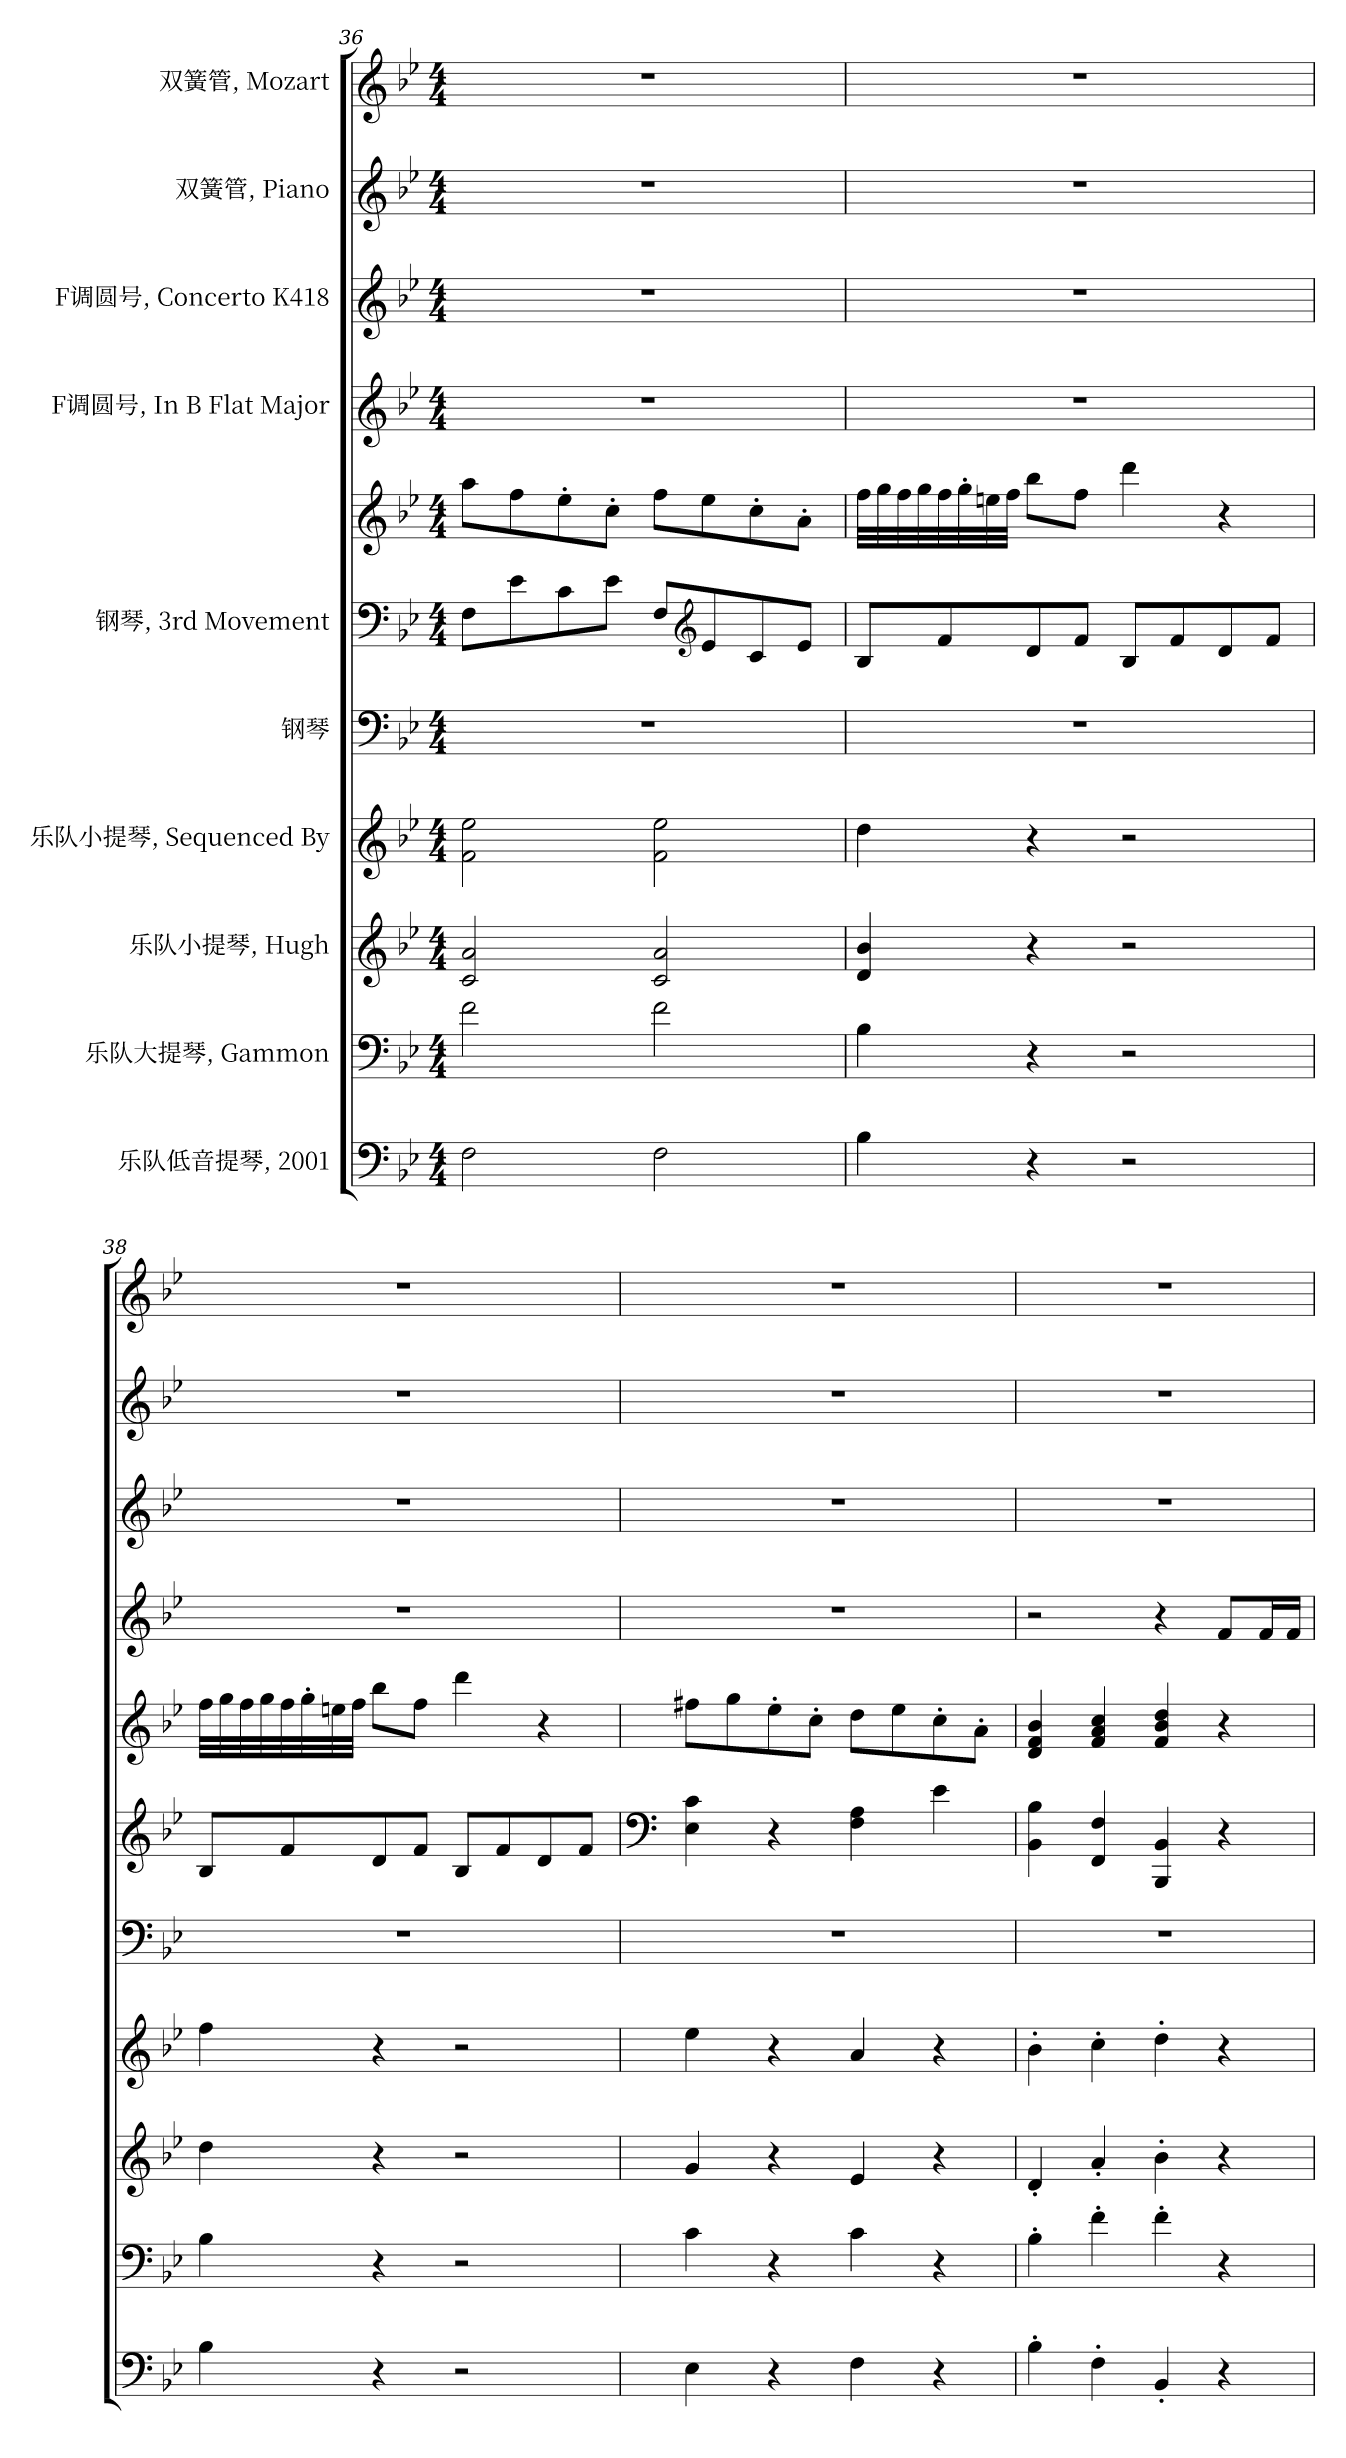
**kern	**kern	**kern	**kern	**kern	**kern	**kern	**kern	**kern	**kern	**kern
*part10	*part9	*part8	*part7	*part6	*part5	*part5	*part4	*part3	*part2	*part1
*staff11	*staff10	*staff9	*staff8	*staff7	*staff6	*staff5	*staff4	*staff3	*staff2	*staff1
*I"乐队低音提琴, 2001	*I"乐队大提琴, Gammon	*I"乐队小提琴,  Hugh	*I"乐队小提琴, Sequenced By	*I"钢琴	*I"钢琴, 3rd Movement	*	*I"F调圆号, In B Flat Major	*I"F调圆号, Concerto K418	*I"双簧管,  Piano	*I"双簧管,  Mozart
*clefF4	*clefF4	*clefG2	*clefG2	*clefF4	*clefF4	*clefG2	*clefG2	*clefG2	*clefG2	*clefG2
*ITrd7c12	*	*	*	*	*	*	*ITrd4c7	*ITrd4c7	*	*
*k[b-e-]	*k[b-e-]	*k[b-e-]	*k[b-e-]	*k[b-e-]	*k[b-e-]	*k[b-e-]	*k[b-e-a-]	*k[b-e-a-]	*k[b-e-]	*k[b-e-]
*M4/4	*M4/4	*M4/4	*M4/4	*M4/4	*M4/4	*M4/4	*M4/4	*M4/4	*M4/4	*M4/4
=36	=36	=36	=36	=36	=36	=36	=36	=36	=36	=36
2FF\	2f\	2c/ 2a/	2f\ 2ee-\	1r	8F\L	8aa\L	1r	1r	1r	1r
.	.	.	.	.	8e-\	8ff\	.	.	.	.
.	.	.	.	.	8c\	8ee-'\	.	.	.	.
.	.	.	.	.	8e-\J	8cc'\J	.	.	.	.
2FF\	2f\	2c/ 2a/	2f\ 2ee-\	.	8F/L	8ff\L	.	.	.	.
*	*	*	*	*	*clefG2	*	*	*	*	*
.	.	.	.	.	8e-/	8ee-\	.	.	.	.
.	.	.	.	.	8c/	8cc'\	.	.	.	.
.	.	.	.	.	8e-/J	8a'\J	.	.	.	.
!!LO:PB:g=z
=37	=37	=37	=37	=37	=37	=37	=37	=37	=37	=37
4BB-\	4B-\	4d/ 4b-/	4dd\	1r	8B-/L	32ff\LLL	1r	1r	1r	1r
.	.	.	.	.	.	32gg\	.	.	.	.
.	.	.	.	.	.	32ff\	.	.	.	.
.	.	.	.	.	.	32gg\	.	.	.	.
.	.	.	.	.	8f/	32ff\	.	.	.	.
.	.	.	.	.	.	32gg'\	.	.	.	.
.	.	.	.	.	.	32een\	.	.	.	.
.	.	.	.	.	.	32ff\JJJ	.	.	.	.
4r	4r	4r	4r	.	8d/	8bb-\L	.	.	.	.
.	.	.	.	.	8f/J	8ff\J	.	.	.	.
2r	2r	2r	2r	.	8B-/L	4ddd\	.	.	.	.
.	.	.	.	.	8f/	.	.	.	.	.
.	.	.	.	.	8d/	4r	.	.	.	.
.	.	.	.	.	8f/J	.	.	.	.	.
=38	=38	=38	=38	=38	=38	=38	=38	=38	=38	=38
4BB-\	4B-\	4dd\	4ff\	1r	8B-/L	32ff\LLL	1r	1r	1r	1r
.	.	.	.	.	.	32gg\	.	.	.	.
.	.	.	.	.	.	32ff\	.	.	.	.
.	.	.	.	.	.	32gg\	.	.	.	.
.	.	.	.	.	8f/	32ff\	.	.	.	.
.	.	.	.	.	.	32gg'\	.	.	.	.
.	.	.	.	.	.	32een\	.	.	.	.
.	.	.	.	.	.	32ff\JJJ	.	.	.	.
4r	4r	4r	4r	.	8d/	8bb-\L	.	.	.	.
.	.	.	.	.	8f/J	8ff\J	.	.	.	.
2r	2r	2r	2r	.	8B-/L	4ddd\	.	.	.	.
.	.	.	.	.	8f/	.	.	.	.	.
.	.	.	.	.	8d/	4r	.	.	.	.
.	.	.	.	.	8f/J	.	.	.	.	.
=39	=39	=39	=39	=39	=39	=39	=39	=39	=39	=39
*	*	*	*	*	*clefF4	*	*	*	*	*
4EE-\	4c\	4g/	4ee-\	1r	4E-\ 4c\	8ff#X\L	1r	1r	1r	1r
.	.	.	.	.	.	8gg\	.	.	.	.
4r	4r	4r	4r	.	4r	8ee-'\	.	.	.	.
.	.	.	.	.	.	8cc'\J	.	.	.	.
4FF\	4c\	4e-/	4a/	.	4F\ 4A\	8dd\L	.	.	.	.
.	.	.	.	.	.	8ee-\	.	.	.	.
4r	4r	4r	4r	.	4e-\	8cc'\	.	.	.	.
.	.	.	.	.	.	8a'\J	.	.	.	.
!!LO:PB:g=z
=40	=40	=40	=40	=40	=40	=40	=40	=40	=40	=40
4BB-'\	4B-'\	4d'/	4b-'\	1r	4BB-\ 4B-\	4d/ 4f/ 4b-/	2r	1r	1r	1r
4FF'\	4f'\	4a'/	4cc'\	.	4FF/ 4F/	4f/ 4a/ 4cc/	.	.	.	.
4BBB-'/	4f'\	4b-'\	4dd'\	.	4BBB-/ 4BB-/	4f/ 4b-/ 4dd/	4r	.	.	.
4r	4r	4r	4r	.	4r	4r	8B-/L	.	.	.
.	.	.	.	.	.	.	16B-/L	.	.	.
.	.	.	.	.	.	.	16B-/JJ	.	.	.
=	=	=	=	=	=	=	=	=	=	=
*-	*-	*-	*-	*-	*-	*-	*-	*-	*-	*-
